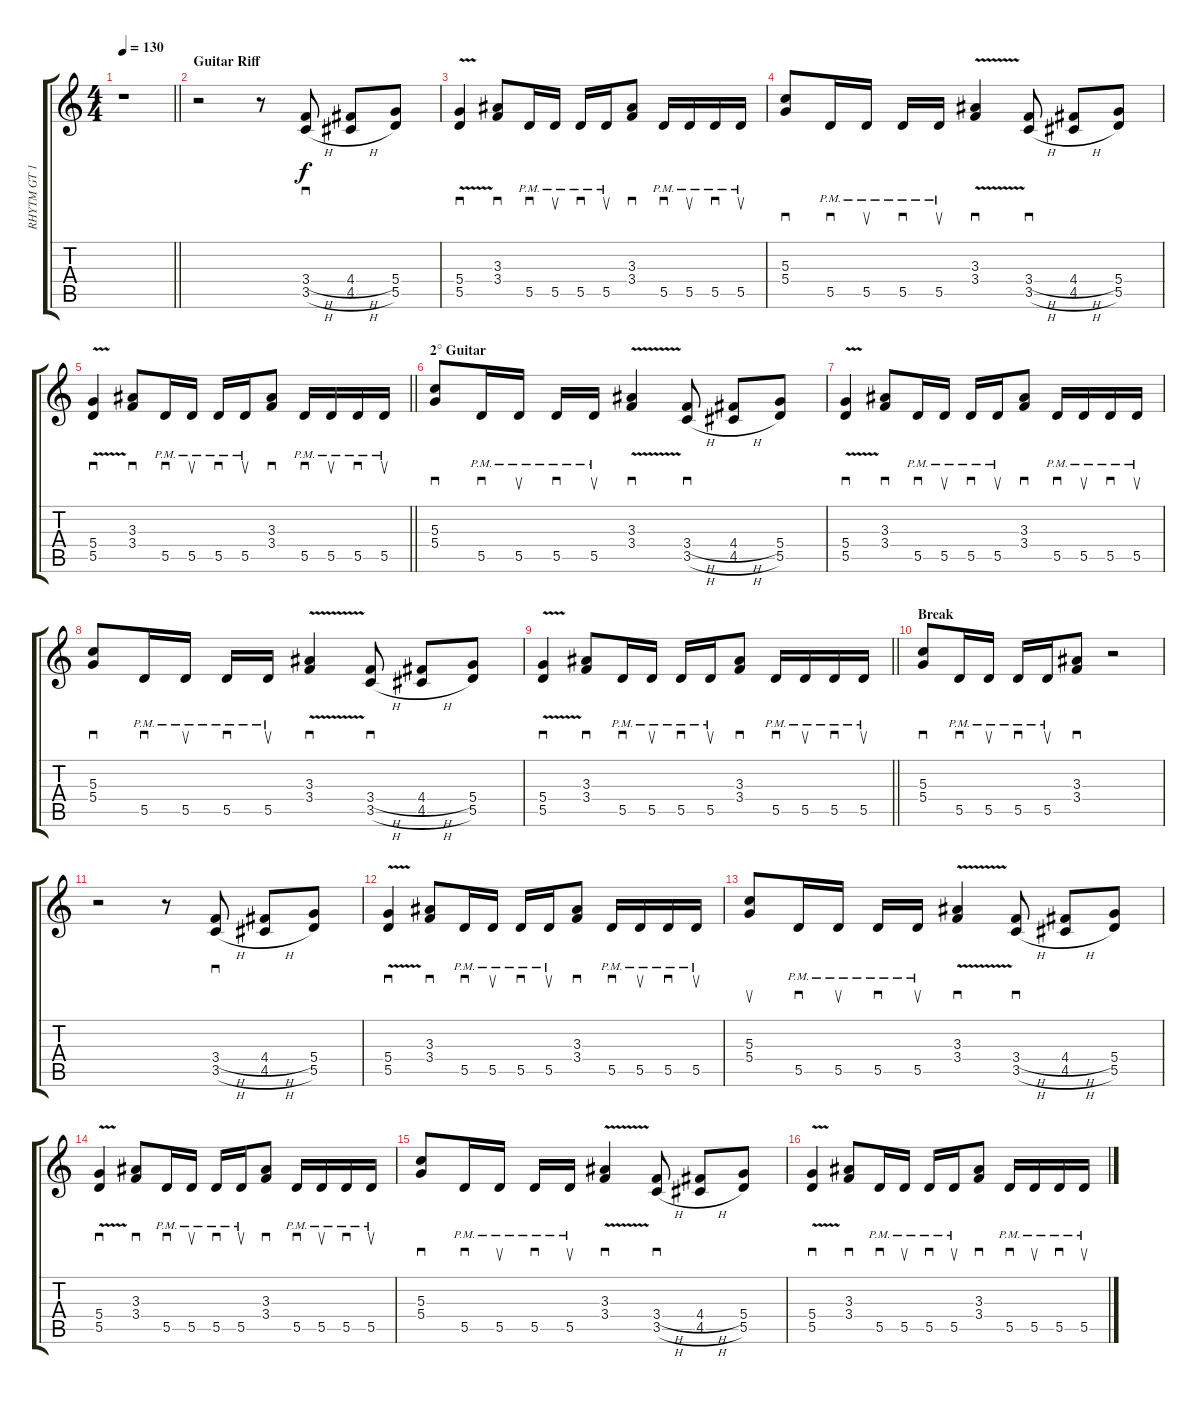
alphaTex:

\track ("RHYTM GT 1" "RHYTM GT 1") {instrument distortionguitar}
\staff {score tabs}
\tuning (E4 B3 G3 D3 A2 E2) {hide}
\ts (4 4)
\tempo 130
\clef g2
\barLineRight lightlight
\ks c
r.1{dy f instrument distortionguitar} |
\section ("" "Guitar Riff")
r.2{volume 9} r.8 (3.4{h} 3.5{h}).8{sd} (4.4{h} 4.5{h}).8 (5.4 5.5).8 |
(5.4{v} 5.5{v}).4{sd} (3.3 3.4).8{sd} 5.5{pm}.16{sd} 5.5{pm}.16{su} 5.5{pm}.16{sd} 5.5{pm}.16{su} (3.3 3.4).8{sd} 5.5{pm}.16{sd} 5.5{pm}.16{su} 5.5{pm}.16{sd} 5.5{pm}.16{su} |
(5.3 5.4).8{sd} 5.5{pm}.16{sd} 5.5{pm}.16{su} 5.5{pm}.16{sd} 5.5{pm}.16{su} (3.3{v} 3.4{v}).4{sd} (3.4{h} 3.5{h}).8{sd} (4.4{h} 4.5{h}).8 (5.4 5.5).8 |
\barLineRight lightlight
(5.4{v} 5.5{v}).4{sd} (3.3 3.4).8{sd} 5.5{pm}.16{sd} 5.5{pm}.16{su} 5.5{pm}.16{sd} 5.5{pm}.16{su} (3.3 3.4).8{sd} 5.5{pm}.16{sd} 5.5{pm}.16{su} 5.5{pm}.16{sd} 5.5{pm}.16{su} |
\section ("" "2° Guitar")
(5.3 5.4).8{sd} 5.5{pm}.16{sd} 5.5{pm}.16{su} 5.5{pm}.16{sd} 5.5{pm}.16{su} (3.3{v} 3.4{v}).4{sd} (3.4{h} 3.5{h}).8{sd volume 6} (4.4{h} 4.5{h}).8 (5.4 5.5).8 |
(5.4{v} 5.5{v}).4{sd} (3.3 3.4).8{sd} 5.5{pm}.16{sd} 5.5{pm}.16{su} 5.5{pm}.16{sd} 5.5{pm}.16{su} (3.3 3.4).8{sd} 5.5{pm}.16{sd} 5.5{pm}.16{su} 5.5{pm}.16{sd} 5.5{pm}.16{su} |
(5.3 5.4).8{sd} 5.5{pm}.16{sd} 5.5{pm}.16{su} 5.5{pm}.16{sd} 5.5{pm}.16{su} (3.3{v} 3.4{v}).4{sd} (3.4{h} 3.5{h}).8{sd} (4.4{h} 4.5{h}).8 (5.4 5.5).8 |
\barLineRight lightlight
(5.4{v} 5.5{v}).4{sd} (3.3 3.4).8{sd} 5.5{pm}.16{sd} 5.5{pm}.16{su} 5.5{pm}.16{sd} 5.5{pm}.16{su} (3.3 3.4).8{sd} 5.5{pm}.16{sd} 5.5{pm}.16{su} 5.5{pm}.16{sd} 5.5{pm}.16{su} |
\section ("" "Break")
(5.3 5.4).8{sd} 5.5{pm}.16{sd} 5.5{pm}.16{su} 5.5{pm}.16{sd} 5.5{pm}.16{su} (3.3 3.4).8{sd} r.2 |
r.2 r.8 (3.4{h} 3.5{h}).8{sd} (4.4{h} 4.5{h}).8 (5.4 5.5).8 |
(5.4{v} 5.5{v}).4{sd} (3.3 3.4).8{sd} 5.5{pm}.16{sd} 5.5{pm}.16{su} 5.5{pm}.16{sd} 5.5{pm}.16{su} (3.3 3.4).8{sd} 5.5{pm}.16{sd} 5.5{pm}.16{su} 5.5{pm}.16{sd} 5.5{pm}.16{su} |
(5.3 5.4).8{su} 5.5{pm}.16{sd} 5.5{pm}.16{su} 5.5{pm}.16{sd} 5.5{pm}.16{su} (3.3{v} 3.4{v}).4{sd} (3.4{h} 3.5{h}).8{sd} (4.4{h} 4.5{h}).8 (5.4 5.5).8 |
(5.4{v} 5.5{v}).4{sd} (3.3 3.4).8{sd} 5.5{pm}.16{sd} 5.5{pm}.16{su} 5.5{pm}.16{sd} 5.5{pm}.16{su} (3.3 3.4).8{sd} 5.5{pm}.16{sd} 5.5{pm}.16{su} 5.5{pm}.16{sd} 5.5{pm}.16{su} |
(5.3 5.4).8{sd} 5.5{pm}.16{sd} 5.5{pm}.16{su} 5.5{pm}.16{sd} 5.5{pm}.16{su} (3.3{v} 3.4{v}).4{sd} (3.4{h} 3.5{h}).8{sd} (4.4{h} 4.5{h}).8 (5.4 5.5).8 |
(5.4{v} 5.5{v}).4{sd} (3.3 3.4).8{sd} 5.5{pm}.16{sd} 5.5{pm}.16{su} 5.5{pm}.16{sd} 5.5{pm}.16{su} (3.3 3.4).8{sd} 5.5{pm}.16{sd} 5.5{pm}.16{su} 5.5{pm}.16{sd} 5.5{pm}.16{su}
